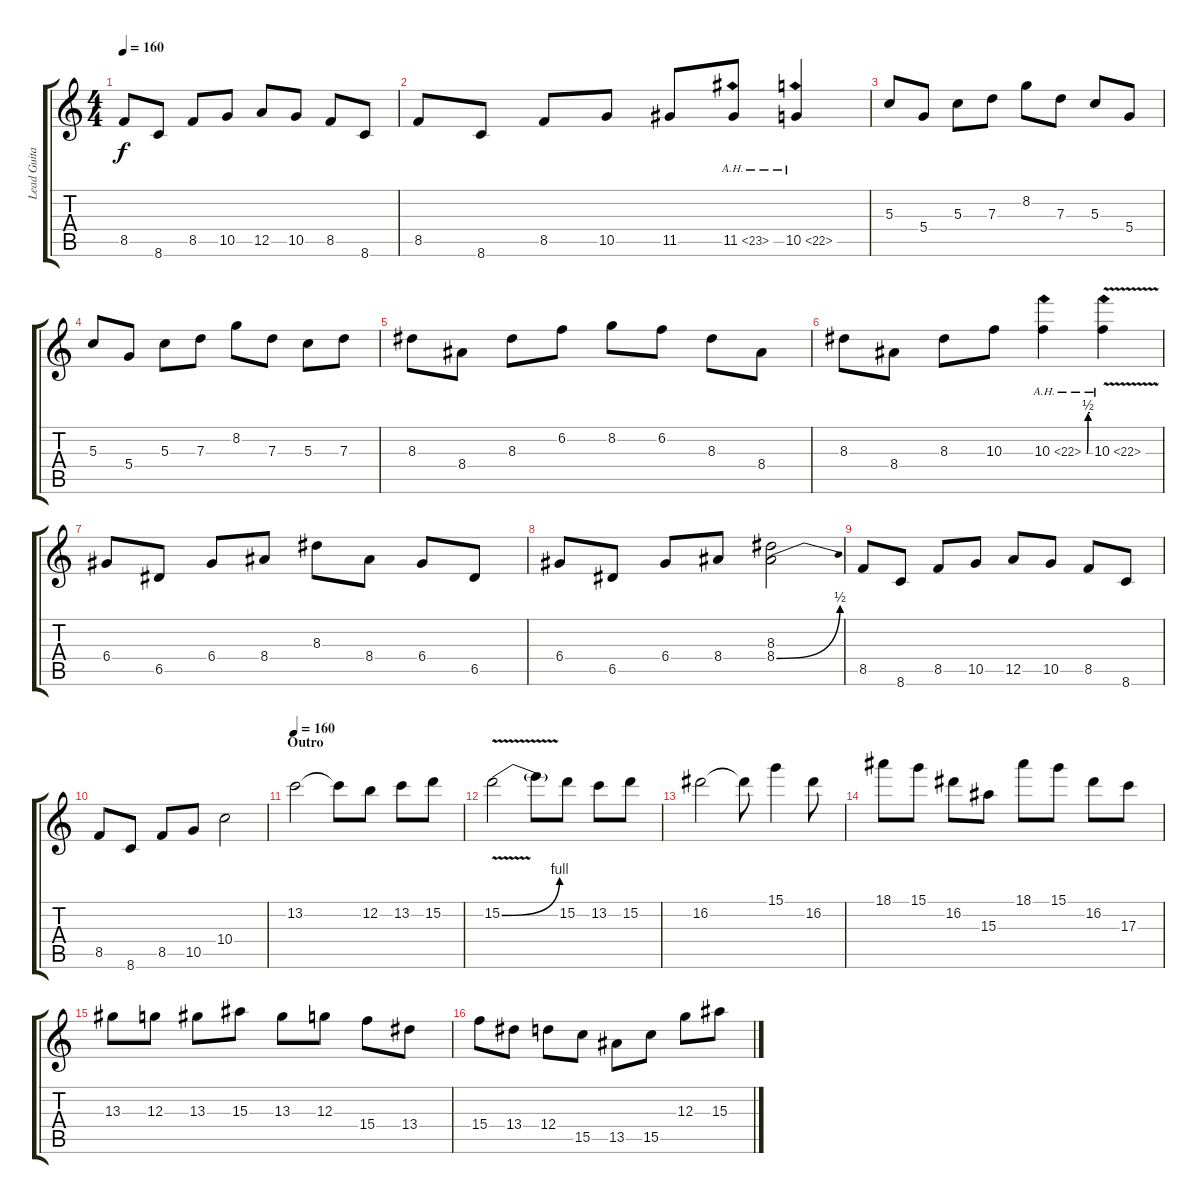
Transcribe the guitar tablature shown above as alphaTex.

\track ("Lead Guitar" "Lead Guita") {instrument distortionguitar}
\staff {score tabs}
\tuning (E4 B3 G3 D3 A2 E2) {hide}
\ts (4 4)
\tempo 160
\clef g2
\ks c
8.5.8{dy f} 8.6.8 8.5.8 10.5.8 12.5.8 10.5.8 8.5.8 8.6.8 |
8.5.8 8.6.8 8.5.8 10.5.8 11.5.8 11.5{ah 12}.8 10.5{ah 12}.4 |
5.3.8 5.4.8 5.3.8 7.3.8 8.2.8 7.3.8 5.3.8 5.4.8 |
5.3.8 5.4.8 5.3.8 7.3.8 8.2.8 7.3.8 5.3.8 7.3.8 |
8.3.8 8.4.8 8.3.8 6.2.8 8.2.8 6.2.8 8.3.8 8.4.8 |
8.3.8 8.4.8 8.3.8 10.3.8 10.3{be (custom 0 0 15 0 30 2 60 2) ah 12}.4 10.3{ah 12 v}.4 |
6.4.8 6.5.8 6.4.8 8.4.8 8.3.8 8.4.8 6.4.8 6.5.8 |
6.4.8 6.5.8 6.4.8 8.4.8 (8.3 8.4{be (bend 0 0 60 2)}).2 |
8.5.8 8.6.8 8.5.8 10.5.8 12.5.8 10.5.8 8.5.8 8.6.8 |
8.5.8 8.6.8 8.5.8 10.5.8 10.4.2 |
\section ("" "Outro")
\tempo 160
13.2.2{volume 16} 13.2{t}.8 12.2.8 13.2.8 15.2.8 |
15.2{be (bend 0 0 60 4) v}.2 15.2{t}.8 15.2.8 13.2.8 15.2.8 |
16.2.2 16.2{t}.8 15.1.4 16.2.8 |
18.1.8 15.1.8 16.2.8 15.3.8 18.1.8 15.1.8 16.2.8 17.3.8 |
13.3.8 12.3.8 13.3.8 15.3.8 13.3.8 12.3.8 15.4.8 13.4.8 |
15.4.8 13.4.8 12.4.8 15.5.8 13.5.8 15.5.8 12.3.8 15.3.8
